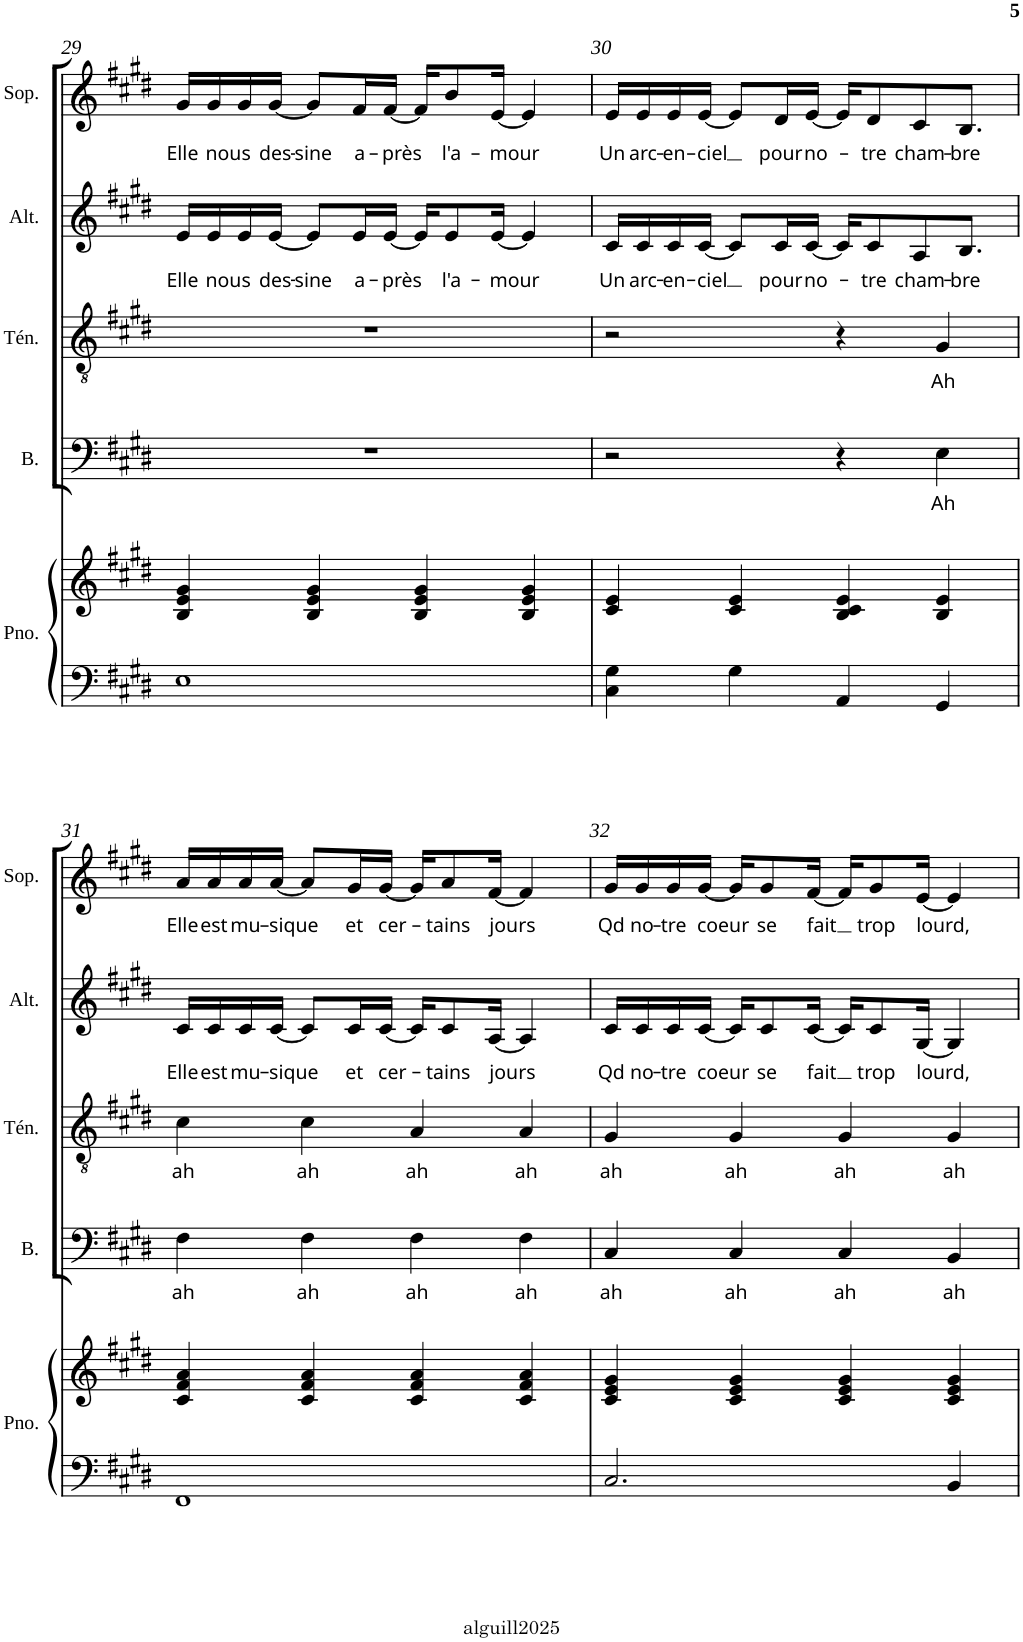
**kern	**kern	**kern	**text	**kern	**text	**kern	**text	**kern	**text
*part5	*part5	*part4	*part4	*part3	*part3	*part2	*part2	*part1	*part1
*staff6	*staff5	*staff4	*staff4	*staff3	*staff3	*staff2	*staff2	*staff1	*staff1
*I"Piano	*	*I"Basse	*	*I"Ténor	*	*I"Alto	*	*I"Soprano	*
*I'Pno.	*	*I'B.	*	*I'Tén.	*	*I'Alt.	*	*I'Sop.	*
!!LO:PB:g=z
*clefF4	*clefG2	*clefF4	*	*clefGv2	*	*clefG2	*	*clefG2	*
*k[f#c#g#d#]	*k[f#c#g#d#]	*k[f#c#g#d#]	*	*k[f#c#g#d#]	*	*k[f#c#g#d#]	*	*k[f#c#g#d#]	*
*E:	*E:	*E:	*	*E:	*	*E:	*	*E:	*
*M4/4	*M4/4	*M4/4	*	*M4/4	*	*M4/4	*	*M4/4	*
*met(c)	*met(c)	*met(c)	*	*met(c)	*	*met(c)	*	*met(c)	*
=29	=29	=29	=29	=29	=29	=29	=29	=29	=29
!	!	!	!	!	!	!	!LO:LY:b	!	!LO:LY:b
1E	4B/ 4e/ 4g#/	1r	.	1r	.	16e/LL	Elle	16g#/LL	Elle
!	!	!	!	!	!	!	!LO:LY:b	!	!LO:LY:b
.	.	.	.	.	.	16e/	nous	16g#/	nous
.	.	.	.	.	.	16e/	.	16g#/	.
!	!	!	!	!	!	!	!LO:LY:b	!	!LO:LY:b
.	.	.	.	.	.	[16e/JJ	des-	[16g#/JJ	des-
!	!	!	!	!	!	!	!LO:LY:b	!	!LO:LY:b
.	4B/ 4e/ 4g#/	.	.	.	.	8e/L]	-sine	8g#/L]	-sine
!	!	!	!	!	!	!	!LO:LY:b	!	!LO:LY:b
.	.	.	.	.	.	16e/L	a-	16f#/L	a-
!	!	!	!	!	!	!	!LO:LY:b	!	!LO:LY:b
.	.	.	.	.	.	[16e/JJ	-près	[16f#/JJ	-près
.	4B/ 4e/ 4g#/	.	.	.	.	16e/KL]	.	16f#/KL]	.
!	!	!	!	!	!	!	!LO:LY:b	!	!LO:LY:b
.	.	.	.	.	.	8e/	l'a-	8b/	l'a-
!	!	!	!	!	!	!	!LO:LY:b	!	!LO:LY:b
.	.	.	.	.	.	[16e/Jk	-mour	[16e/Jk	-mour
.	4B/ 4e/ 4g#/	.	.	.	.	4e/]	.	4e/]	.
=30	=30	=30	=30	=30	=30	=30	=30	=30	=30
!	!	!	!	!	!	!	!LO:LY:b	!	!LO:LY:b
4C#\ 4G#\	4c#/ 4e/	2r	.	2r	.	16c#/LL	Un	16e/LL	Un
!	!	!	!	!	!	!	!LO:LY:b	!	!LO:LY:b
.	.	.	.	.	.	16c#/	arc-	16e/	arc-
!	!	!	!	!	!	!	!LO:LY:b	!	!LO:LY:b
.	.	.	.	.	.	16c#/	-en-	16e/	-en-
!	!	!	!	!	!	!	!LO:LY:b	!	!LO:LY:b
.	.	.	.	.	.	[16c#/JJ	-ciel	[16e/JJ	-ciel
4G#\	4c#/ 4e/	.	.	.	.	8c#/L]	.	8e/L]	.
!	!	!	!	!	!	!	!LO:LY:b	!	!LO:LY:b
.	.	.	.	.	.	16c#/L	pour	16d#/L	pour
!	!	!	!	!	!	!	!LO:LY:b	!	!LO:LY:b
.	.	.	.	.	.	[16c#/JJ	no-	[16e/JJ	no-
4AA/	4B/ 4c#/ 4e/	4r	.	4r	.	16c#/KL]	.	16e/KL]	.
!	!	!	!	!	!	!	!LO:LY:b	!	!LO:LY:b
.	.	.	.	.	.	8c#/	-tre	8d#/	-tre
!	!	!	!	!	!	!	!LO:LY:b	!	!LO:LY:b
.	.	.	.	.	.	8A/	cham-	8c#/	cham-
!	!	!	!LO:LY:b	!	!LO:LY:b	!	!	!	!
4GG#/	4B/ 4e/	4E\	Ah	4G#/	Ah	.	.	.	.
!	!	!	!	!	!	!	!LO:LY:b	!	!LO:LY:b
.	.	.	.	.	.	8.B/J	-bre	8.B/J	-bre
!!LO:LB:g=z
=31	=31	=31	=31	=31	=31	=31	=31	=31	=31
!	!	!	!LO:LY:b	!	!LO:LY:b	!	!LO:LY:b	!	!LO:LY:b
1FF#	4c#/ 4f#/ 4a/	4F#\	ah	4c#\	ah	16c#/LL	Elle	16a/LL	Elle
!	!	!	!	!	!	!	!LO:LY:b	!	!LO:LY:b
.	.	.	.	.	.	16c#/	est	16a/	est
!	!	!	!	!	!	!	!LO:LY:b	!	!LO:LY:b
.	.	.	.	.	.	16c#/	mu-	16a/	mu-
!	!	!	!	!	!	!	!LO:LY:b	!	!LO:LY:b
.	.	.	.	.	.	[16c#/JJ	-sique	[16a/JJ	-sique
!	!	!	!LO:LY:b	!	!LO:LY:b	!	!	!	!
.	4c#/ 4f#/ 4a/	4F#\	ah	4c#\	ah	8c#/L]	.	8a/L]	.
!	!	!	!	!	!	!	!LO:LY:b	!	!LO:LY:b
.	.	.	.	.	.	16c#/L	et	16g#/L	et
!	!	!	!	!	!	!	!LO:LY:b	!	!LO:LY:b
.	.	.	.	.	.	[16c#/JJ	cer-	[16g#/JJ	cer-
!	!	!	!LO:LY:b	!	!LO:LY:b	!	!	!	!
.	4c#/ 4f#/ 4a/	4F#\	ah	4A/	ah	16c#/KL]	.	16g#/KL]	.
!	!	!	!	!	!	!	!LO:LY:b	!	!LO:LY:b
.	.	.	.	.	.	8c#/	-tains	8a/	-tains
!	!	!	!	!	!	!	!LO:LY:b	!	!LO:LY:b
.	.	.	.	.	.	[16A/Jk	jours	[16f#/Jk	jours
!	!	!	!LO:LY:b	!	!LO:LY:b	!	!	!	!
.	4c#/ 4f#/ 4a/	4F#\	ah	4A/	ah	4A/]	.	4f#/]	.
=32	=32	=32	=32	=32	=32	=32	=32	=32	=32
!	!	!	!LO:LY:b	!	!LO:LY:b	!	!LO:LY:b	!	!LO:LY:b
2.C#/	4c#/ 4e/ 4g#/	4C#/	ah	4G#/	ah	16c#/LL	Qd	16g#/LL	Qd
!	!	!	!	!	!	!	!LO:LY:b	!	!LO:LY:b
.	.	.	.	.	.	16c#/	no-	16g#/	no-
!	!	!	!	!	!	!	!LO:LY:b	!	!LO:LY:b
.	.	.	.	.	.	16c#/	-tre	16g#/	-tre
!	!	!	!	!	!	!	!LO:LY:b	!	!LO:LY:b
.	.	.	.	.	.	[16c#/JJ	coeur	[16g#/JJ	coeur
!	!	!	!LO:LY:b	!	!LO:LY:b	!	!	!	!
.	4c#/ 4e/ 4g#/	4C#/	ah	4G#/	ah	16c#/KL]	.	16g#/KL]	.
!	!	!	!	!	!	!	!LO:LY:b	!	!LO:LY:b
.	.	.	.	.	.	8c#/	se	8g#/	se
!	!	!	!	!	!	!	!LO:LY:b	!	!LO:LY:b
.	.	.	.	.	.	[16c#/Jk	fait	[16f#/Jk	fait
!	!	!	!LO:LY:b	!	!LO:LY:b	!	!	!	!
.	4c#/ 4e/ 4g#/	4C#/	ah	4G#/	ah	16c#/KL]	.	16f#/KL]	.
!	!	!	!	!	!	!	!LO:LY:b	!	!LO:LY:b
.	.	.	.	.	.	8c#/	trop	8g#/	trop
!	!	!	!	!	!	!	!LO:LY:b	!	!LO:LY:b
.	.	.	.	.	.	[16G#/Jk	lourd,	[16e/Jk	lourd,
!	!	!	!LO:LY:b	!	!LO:LY:b	!	!	!	!
4BB/	4c#/ 4e/ 4g#/	4BB/	ah	4G#/	ah	4G#/]	.	4e/]	.
=	=	=	=	=	=	=	=	=	=
*-	*-	*-	*-	*-	*-	*-	*-	*-	*-
